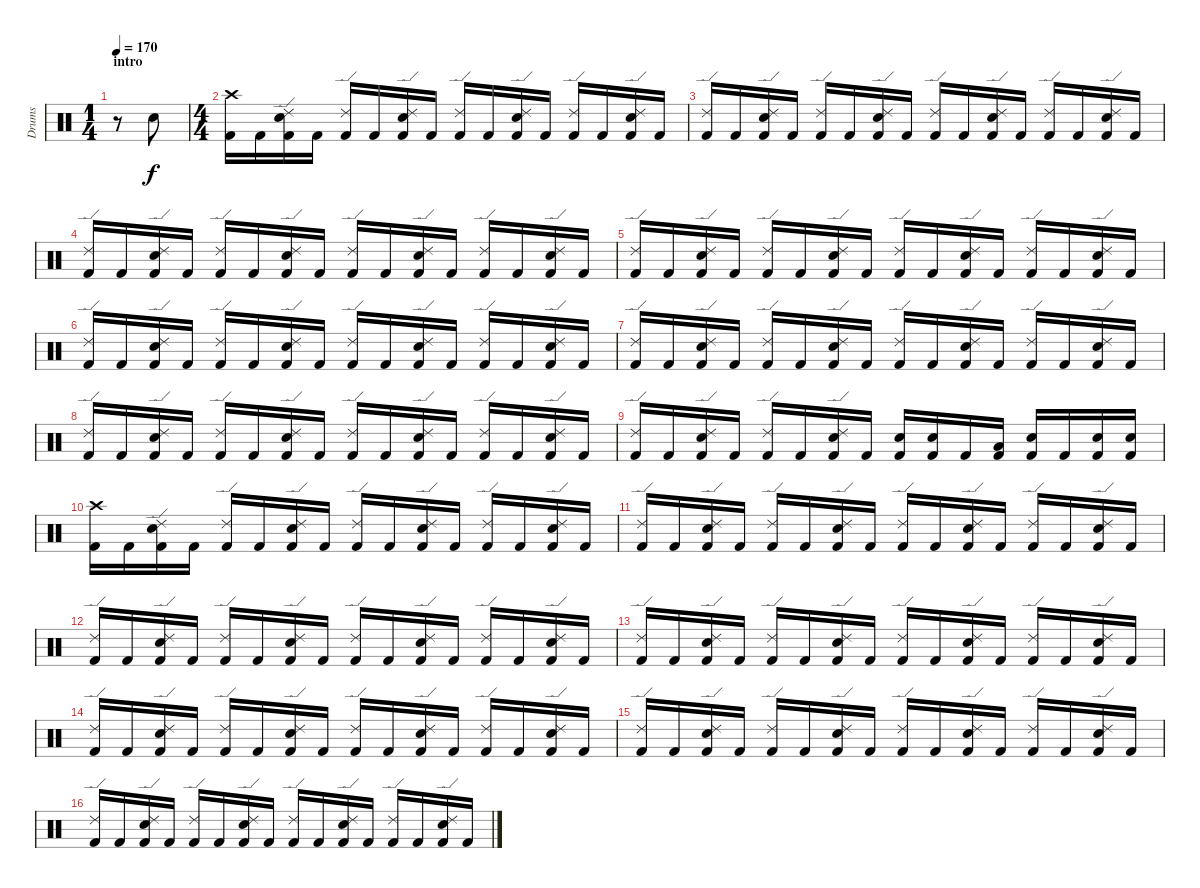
\track ("Drums" "Drums") {instrument percussion}
\staff {score}
\articulation defaults
\ts (1 4)
\section ("" "intro")
\tempo 170
\clef neutral
\ks c
r.8{dy f} "Electric Snare (hit)".8 |
\ts (4 4)
("Crash high (hit)" "Kick (hit) 2").16 "Kick (hit) 2".16 ("Ride (edge) 2" "Electric Snare (hit)" "Kick (hit) 2").16 "Kick (hit) 2".16 ("Ride (edge) 2" "Kick (hit) 2").16 "Kick (hit) 2".16 ("Ride (edge) 2" "Electric Snare (hit)" "Kick (hit) 2").16 "Kick (hit) 2".16 ("Ride (edge) 2" "Kick (hit) 2").16 "Kick (hit) 2".16 ("Ride (edge) 2" "Electric Snare (hit)" "Kick (hit) 2").16 "Kick (hit) 2".16 ("Ride (edge) 2" "Kick (hit) 2").16 "Kick (hit) 2".16 ("Ride (edge) 2" "Electric Snare (hit)" "Kick (hit) 2").16 "Kick (hit) 2".16 |
("Ride (edge) 2" "Kick (hit) 2").16 "Kick (hit) 2".16 ("Ride (edge) 2" "Electric Snare (hit)" "Kick (hit) 2").16 "Kick (hit) 2".16 ("Ride (edge) 2" "Kick (hit) 2").16 "Kick (hit) 2".16 ("Ride (edge) 2" "Electric Snare (hit)" "Kick (hit) 2").16 "Kick (hit) 2".16 ("Ride (edge) 2" "Kick (hit) 2").16 "Kick (hit) 2".16 ("Ride (edge) 2" "Electric Snare (hit)" "Kick (hit) 2").16 "Kick (hit) 2".16 ("Ride (edge) 2" "Kick (hit) 2").16 "Kick (hit) 2".16 ("Ride (edge) 2" "Electric Snare (hit)" "Kick (hit) 2").16 "Kick (hit) 2".16 |
("Ride (edge) 2" "Kick (hit) 2").16 "Kick (hit) 2".16 ("Ride (edge) 2" "Electric Snare (hit)" "Kick (hit) 2").16 "Kick (hit) 2".16 ("Ride (edge) 2" "Kick (hit) 2").16 "Kick (hit) 2".16 ("Ride (edge) 2" "Electric Snare (hit)" "Kick (hit) 2").16 "Kick (hit) 2".16 ("Ride (edge) 2" "Kick (hit) 2").16 "Kick (hit) 2".16 ("Ride (edge) 2" "Electric Snare (hit)" "Kick (hit) 2").16 "Kick (hit) 2".16 ("Ride (edge) 2" "Kick (hit) 2").16 "Kick (hit) 2".16 ("Ride (edge) 2" "Electric Snare (hit)" "Kick (hit) 2").16 "Kick (hit) 2".16 |
("Ride (edge) 2" "Kick (hit) 2").16 "Kick (hit) 2".16 ("Ride (edge) 2" "Electric Snare (hit)" "Kick (hit) 2").16 "Kick (hit) 2".16 ("Ride (edge) 2" "Kick (hit) 2").16 "Kick (hit) 2".16 ("Ride (edge) 2" "Electric Snare (hit)" "Kick (hit) 2").16 "Kick (hit) 2".16 ("Ride (edge) 2" "Kick (hit) 2").16 "Kick (hit) 2".16 ("Ride (edge) 2" "Electric Snare (hit)" "Kick (hit) 2").16 "Kick (hit) 2".16 ("Ride (edge) 2" "Kick (hit) 2").16 "Kick (hit) 2".16 ("Ride (edge) 2" "Electric Snare (hit)" "Kick (hit) 2").16 "Kick (hit) 2".16 |
("Ride (edge) 2" "Kick (hit) 2").16 "Kick (hit) 2".16 ("Ride (edge) 2" "Electric Snare (hit)" "Kick (hit) 2").16 "Kick (hit) 2".16 ("Ride (edge) 2" "Kick (hit) 2").16 "Kick (hit) 2".16 ("Ride (edge) 2" "Electric Snare (hit)" "Kick (hit) 2").16 "Kick (hit) 2".16 ("Ride (edge) 2" "Kick (hit) 2").16 "Kick (hit) 2".16 ("Ride (edge) 2" "Electric Snare (hit)" "Kick (hit) 2").16 "Kick (hit) 2".16 ("Ride (edge) 2" "Kick (hit) 2").16 "Kick (hit) 2".16 ("Ride (edge) 2" "Electric Snare (hit)" "Kick (hit) 2").16 "Kick (hit) 2".16 |
("Ride (edge) 2" "Kick (hit) 2").16 "Kick (hit) 2".16 ("Ride (edge) 2" "Electric Snare (hit)" "Kick (hit) 2").16 "Kick (hit) 2".16 ("Ride (edge) 2" "Kick (hit) 2").16 "Kick (hit) 2".16 ("Ride (edge) 2" "Electric Snare (hit)" "Kick (hit) 2").16 "Kick (hit) 2".16 ("Ride (edge) 2" "Kick (hit) 2").16 "Kick (hit) 2".16 ("Ride (edge) 2" "Electric Snare (hit)" "Kick (hit) 2").16 "Kick (hit) 2".16 ("Ride (edge) 2" "Kick (hit) 2").16 "Kick (hit) 2".16 ("Ride (edge) 2" "Electric Snare (hit)" "Kick (hit) 2").16 "Kick (hit) 2".16 |
("Ride (edge) 2" "Kick (hit) 2").16 "Kick (hit) 2".16 ("Ride (edge) 2" "Electric Snare (hit)" "Kick (hit) 2").16 "Kick (hit) 2".16 ("Ride (edge) 2" "Kick (hit) 2").16 "Kick (hit) 2".16 ("Ride (edge) 2" "Electric Snare (hit)" "Kick (hit) 2").16 "Kick (hit) 2".16 ("Ride (edge) 2" "Kick (hit) 2").16 "Kick (hit) 2".16 ("Ride (edge) 2" "Electric Snare (hit)" "Kick (hit) 2").16 "Kick (hit) 2".16 ("Ride (edge) 2" "Kick (hit) 2").16 "Kick (hit) 2".16 ("Ride (edge) 2" "Electric Snare (hit)" "Kick (hit) 2").16 "Kick (hit) 2".16 |
("Ride (edge) 2" "Kick (hit) 2").16 "Kick (hit) 2".16 ("Ride (edge) 2" "Electric Snare (hit)" "Kick (hit) 2").16 "Kick (hit) 2".16 ("Ride (edge) 2" "Kick (hit) 2").16 "Kick (hit) 2".16 ("Ride (edge) 2" "Electric Snare (hit)" "Kick (hit) 2").16 "Kick (hit) 2".16 ("Electric Snare (hit)" "Kick (hit) 2").16 ("Electric Snare (hit)" "Kick (hit) 2").16 "Kick (hit) 2".16 ("Low Floor Tom (hit)" "Kick (hit) 2").16 ("Electric Snare (hit)" "Kick (hit) 2").16 "Kick (hit) 2".16 ("Electric Snare (hit)" "Kick (hit) 2").16 ("Electric Snare (hit)" "Kick (hit) 2").16 |
("Crash high (hit)" "Kick (hit) 2").16 "Kick (hit) 2".16 ("Ride (edge) 2" "Electric Snare (hit)" "Kick (hit) 2").16 "Kick (hit) 2".16 ("Ride (edge) 2" "Kick (hit) 2").16 "Kick (hit) 2".16 ("Ride (edge) 2" "Electric Snare (hit)" "Kick (hit) 2").16 "Kick (hit) 2".16 ("Ride (edge) 2" "Kick (hit) 2").16 "Kick (hit) 2".16 ("Ride (edge) 2" "Electric Snare (hit)" "Kick (hit) 2").16 "Kick (hit) 2".16 ("Ride (edge) 2" "Kick (hit) 2").16 "Kick (hit) 2".16 ("Ride (edge) 2" "Electric Snare (hit)" "Kick (hit) 2").16 "Kick (hit) 2".16 |
("Ride (edge) 2" "Kick (hit) 2").16 "Kick (hit) 2".16 ("Ride (edge) 2" "Electric Snare (hit)" "Kick (hit) 2").16 "Kick (hit) 2".16 ("Ride (edge) 2" "Kick (hit) 2").16 "Kick (hit) 2".16 ("Ride (edge) 2" "Electric Snare (hit)" "Kick (hit) 2").16 "Kick (hit) 2".16 ("Ride (edge) 2" "Kick (hit) 2").16 "Kick (hit) 2".16 ("Ride (edge) 2" "Electric Snare (hit)" "Kick (hit) 2").16 "Kick (hit) 2".16 ("Ride (edge) 2" "Kick (hit) 2").16 "Kick (hit) 2".16 ("Ride (edge) 2" "Electric Snare (hit)" "Kick (hit) 2").16 "Kick (hit) 2".16 |
("Ride (edge) 2" "Kick (hit) 2").16 "Kick (hit) 2".16 ("Ride (edge) 2" "Electric Snare (hit)" "Kick (hit) 2").16 "Kick (hit) 2".16 ("Ride (edge) 2" "Kick (hit) 2").16 "Kick (hit) 2".16 ("Ride (edge) 2" "Electric Snare (hit)" "Kick (hit) 2").16 "Kick (hit) 2".16 ("Ride (edge) 2" "Kick (hit) 2").16 "Kick (hit) 2".16 ("Ride (edge) 2" "Electric Snare (hit)" "Kick (hit) 2").16 "Kick (hit) 2".16 ("Ride (edge) 2" "Kick (hit) 2").16 "Kick (hit) 2".16 ("Ride (edge) 2" "Electric Snare (hit)" "Kick (hit) 2").16 "Kick (hit) 2".16 |
("Ride (edge) 2" "Kick (hit) 2").16 "Kick (hit) 2".16 ("Ride (edge) 2" "Electric Snare (hit)" "Kick (hit) 2").16 "Kick (hit) 2".16 ("Ride (edge) 2" "Kick (hit) 2").16 "Kick (hit) 2".16 ("Ride (edge) 2" "Electric Snare (hit)" "Kick (hit) 2").16 "Kick (hit) 2".16 ("Ride (edge) 2" "Kick (hit) 2").16 "Kick (hit) 2".16 ("Ride (edge) 2" "Electric Snare (hit)" "Kick (hit) 2").16 "Kick (hit) 2".16 ("Ride (edge) 2" "Kick (hit) 2").16 "Kick (hit) 2".16 ("Ride (edge) 2" "Electric Snare (hit)" "Kick (hit) 2").16 "Kick (hit) 2".16 |
("Ride (edge) 2" "Kick (hit) 2").16 "Kick (hit) 2".16 ("Ride (edge) 2" "Electric Snare (hit)" "Kick (hit) 2").16 "Kick (hit) 2".16 ("Ride (edge) 2" "Kick (hit) 2").16 "Kick (hit) 2".16 ("Ride (edge) 2" "Electric Snare (hit)" "Kick (hit) 2").16 "Kick (hit) 2".16 ("Ride (edge) 2" "Kick (hit) 2").16 "Kick (hit) 2".16 ("Ride (edge) 2" "Electric Snare (hit)" "Kick (hit) 2").16 "Kick (hit) 2".16 ("Ride (edge) 2" "Kick (hit) 2").16 "Kick (hit) 2".16 ("Ride (edge) 2" "Electric Snare (hit)" "Kick (hit) 2").16 "Kick (hit) 2".16 |
("Ride (edge) 2" "Kick (hit) 2").16 "Kick (hit) 2".16 ("Ride (edge) 2" "Electric Snare (hit)" "Kick (hit) 2").16 "Kick (hit) 2".16 ("Ride (edge) 2" "Kick (hit) 2").16 "Kick (hit) 2".16 ("Ride (edge) 2" "Electric Snare (hit)" "Kick (hit) 2").16 "Kick (hit) 2".16 ("Ride (edge) 2" "Kick (hit) 2").16 "Kick (hit) 2".16 ("Ride (edge) 2" "Electric Snare (hit)" "Kick (hit) 2").16 "Kick (hit) 2".16 ("Ride (edge) 2" "Kick (hit) 2").16 "Kick (hit) 2".16 ("Ride (edge) 2" "Electric Snare (hit)" "Kick (hit) 2").16 "Kick (hit) 2".16 |
("Ride (edge) 2" "Kick (hit) 2").16 "Kick (hit) 2".16 ("Ride (edge) 2" "Electric Snare (hit)" "Kick (hit) 2").16 "Kick (hit) 2".16 ("Ride (edge) 2" "Kick (hit) 2").16 "Kick (hit) 2".16 ("Ride (edge) 2" "Electric Snare (hit)" "Kick (hit) 2").16 "Kick (hit) 2".16 ("Ride (edge) 2" "Kick (hit) 2").16 "Kick (hit) 2".16 ("Ride (edge) 2" "Electric Snare (hit)" "Kick (hit) 2").16 "Kick (hit) 2".16 ("Ride (edge) 2" "Kick (hit) 2").16 "Kick (hit) 2".16 ("Ride (edge) 2" "Electric Snare (hit)" "Kick (hit) 2").16 "Kick (hit) 2".16
